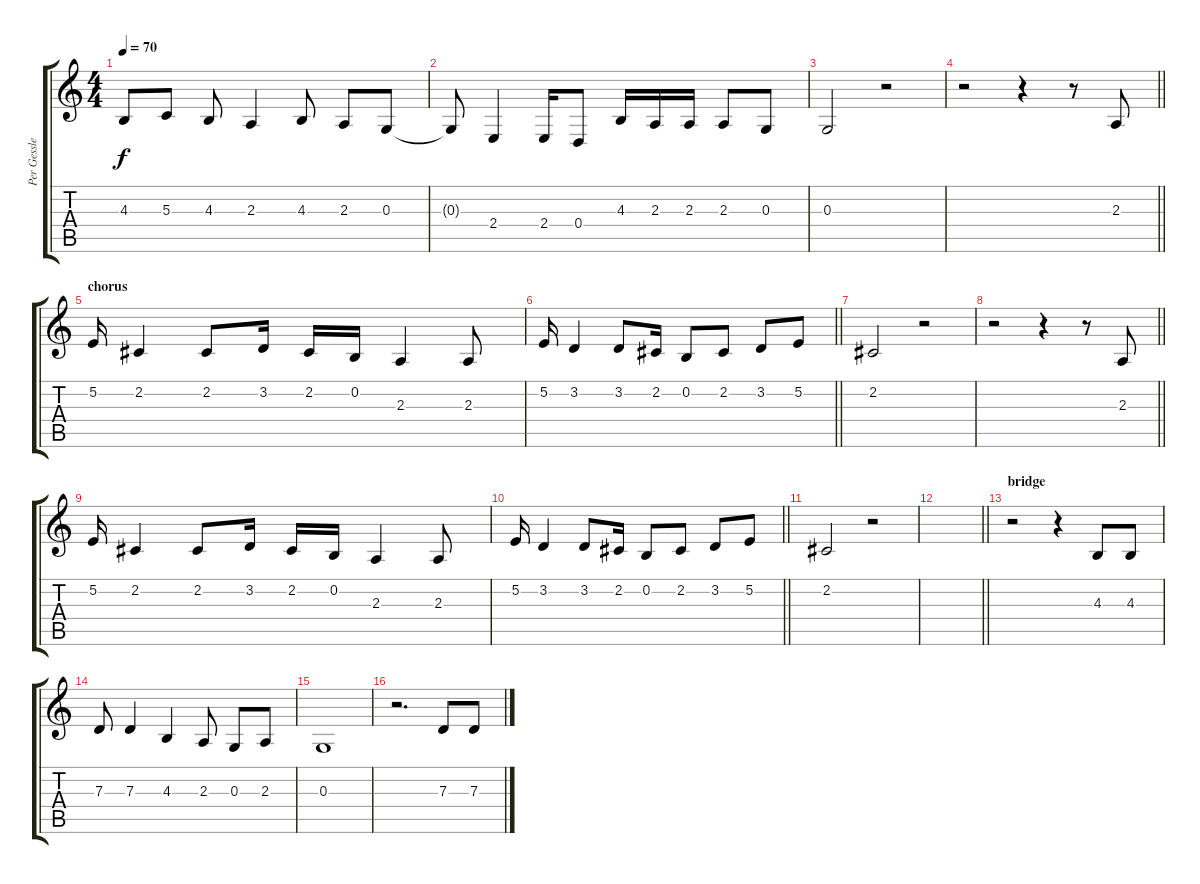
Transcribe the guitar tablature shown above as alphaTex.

\track ("Per Gessle" "Per Gessle") {instrument lead1square}
\staff {score tabs}
\tuning (E4 B3 G3 D3 A2 E2) {hide}
\ts (4 4)
\tempo 70
\clef g2
\ks c
4.3.8{dy f} 5.3.8 4.3.8 2.3.4 4.3.8 2.3.8 0.3.8 |
0.3{t}.8 2.4.4 2.4.16 0.4.8 4.3.16 2.3.16 2.3.16 2.3.8 0.3.8 |
0.3.2 r.2 |
\barLineRight lightlight
r.2 r.4 r.8 2.3.8 |
\section ("" "chorus")
5.2.16 2.2.4 2.2.8 3.2.16 2.2.16 0.2.16 2.3.4 2.3.8 |
\barLineRight lightlight
5.2.16 3.2.4 3.2.8 2.2.16 0.2.8 2.2.8 3.2.8 5.2.8 |
2.2.2 r.2 |
\barLineRight lightlight
r.2 r.4 r.8 2.3.8 |
5.2.16 2.2.4 2.2.8 3.2.16 2.2.16 0.2.16 2.3.4 2.3.8 |
\barLineRight lightlight
5.2.16 3.2.4 3.2.8 2.2.16 0.2.8 2.2.8 3.2.8 5.2.8 |
2.2.2 r.2 |
\barLineRight lightlight
|
\section ("" "bridge")
r.2 r.4 4.3.8 4.3.8 |
7.3.8 7.3.4 4.3.4 2.3.8 0.3.8 2.3.8 |
0.3.1 |
r.2{d} 7.3.8 7.3.8
